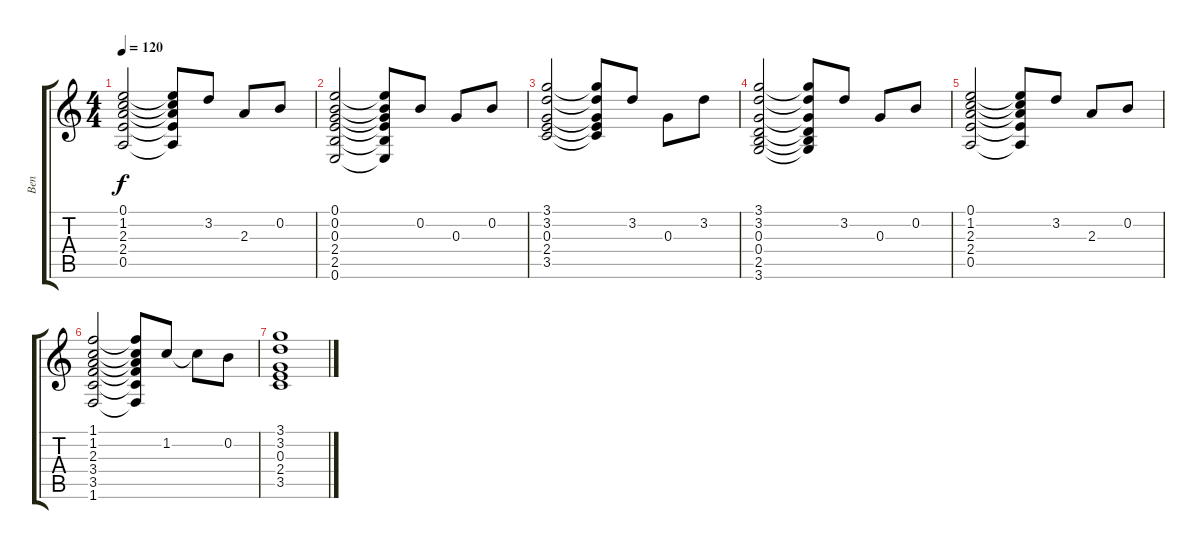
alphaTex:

\track ("Ben" "Ben") {instrument electricguitarclean}
\staff {score tabs}
\tuning (E4 B3 G3 D3 A2 E2) {hide}
\ts (4 4)
\tempo 120
\clef g2
\ks c
(0.1 1.2 2.3 2.4 0.5).2{dy f} (0.1{t} 1.2{t} 2.3{t} 2.4{t} 0.5{t}).8 3.2.8 2.3.8 0.2.8 |
(0.1 0.2 0.3 2.4 2.5 0.6).2 (0.1{t} 0.2{t} 0.3{t} 2.4{t} 2.5{t} 0.6{t}).8 0.2.8 0.3.8 0.2.8 |
(3.1 3.2 0.3 2.4 3.5).2 (3.1{t} 3.2{t} 0.3{t} 2.4{t} 3.5{t}).8 3.2.8 0.3.8 3.2.8 |
(3.1 3.2 0.3 0.4 2.5 3.6).2 (3.1{t} 3.2{t} 0.3{t} 0.4{t} 2.5{t} 3.6{t}).8 3.2.8 0.3.8 0.2.8 |
(0.1 1.2 2.3 2.4 0.5).2 (0.1{t} 1.2{t} 2.3{t} 2.4{t} 0.5{t}).8 3.2.8 2.3.8 0.2.8 |
(1.1 1.2 2.3 3.4 3.5 1.6).2 (1.1{t} 1.2{t} 2.3{t} 3.4{t} 3.5{t} 1.6{t}).8 1.2.8 1.2{t}.8 0.2.8 |
(3.1 3.2 0.3 2.4 3.5).1
